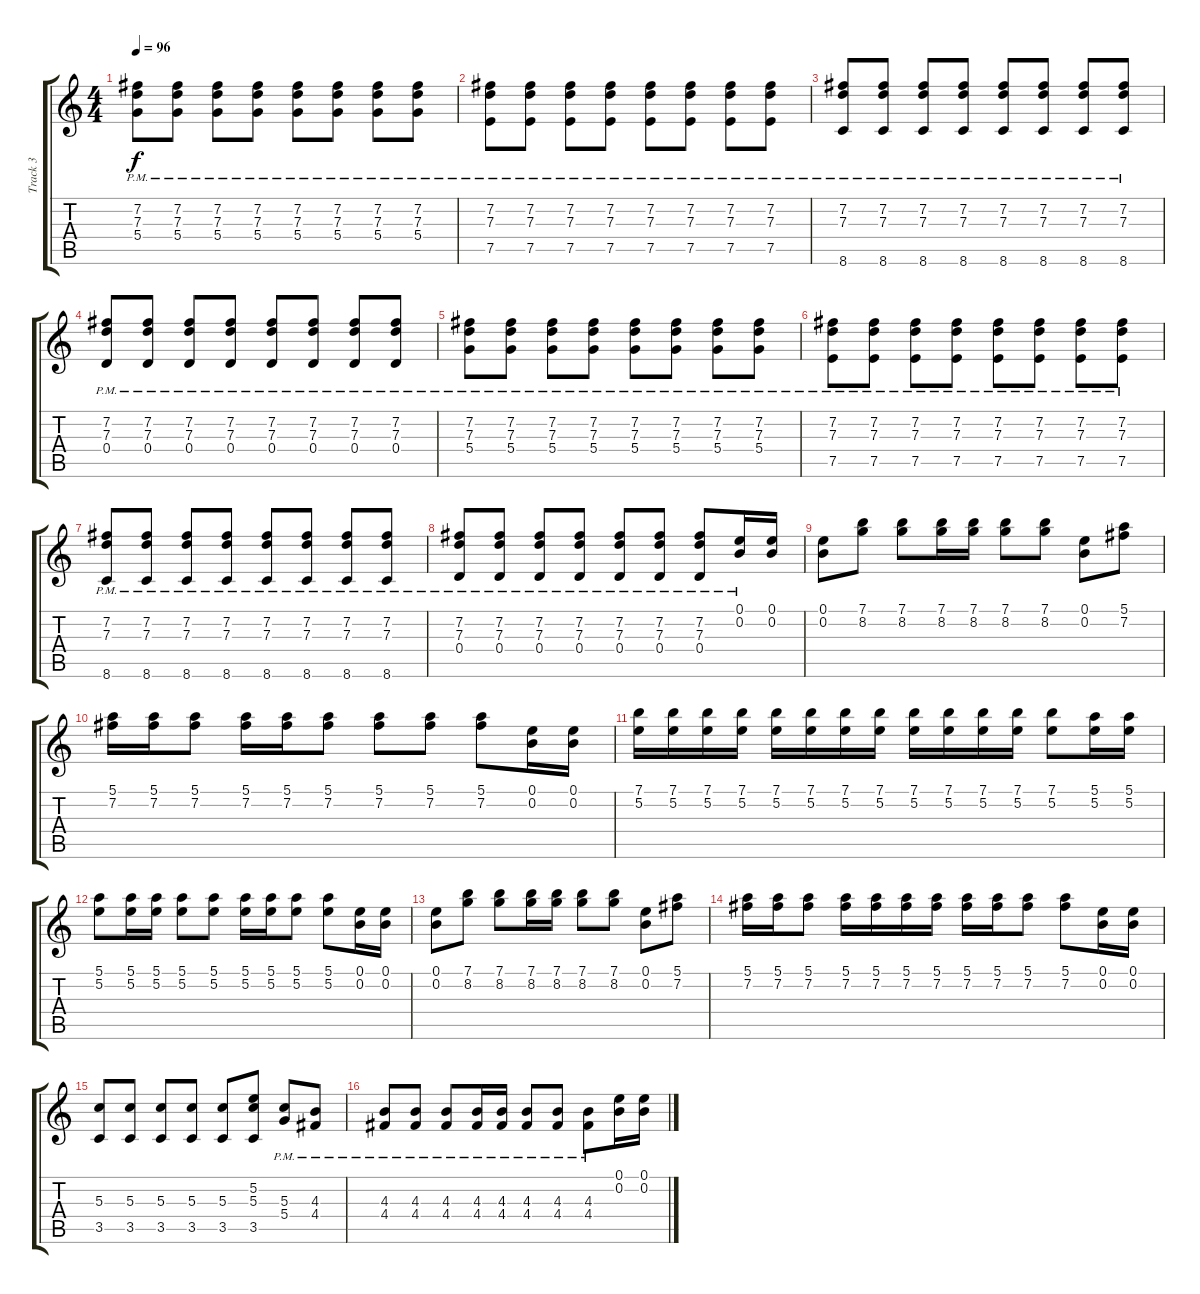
\track ("Track 3" "Track 3") {instrument overdrivenguitar}
\staff {score tabs}
\tuning (E4 B3 G3 D3 A2 E2) {hide}
\ts (4 4)
\tempo 96
\clef g2
\ks c
(7.2{pm} 7.3{pm} 5.4{pm}).8{dy f volume 6 instrument electricguitarclean} (7.2{pm} 7.3{pm} 5.4{pm}).8 (7.2{pm} 7.3{pm} 5.4{pm}).8 (7.2{pm} 7.3{pm} 5.4{pm}).8 (7.2{pm} 7.3{pm} 5.4{pm}).8 (7.2{pm} 7.3{pm} 5.4{pm}).8 (7.2{pm} 7.3{pm} 5.4{pm}).8 (7.2{pm} 7.3{pm} 5.4{pm}).8 |
(7.2{pm} 7.3{pm} 7.5{pm}).8 (7.2{pm} 7.3{pm} 7.5{pm}).8 (7.2{pm} 7.3{pm} 7.5{pm}).8 (7.2{pm} 7.3{pm} 7.5{pm}).8 (7.2{pm} 7.3{pm} 7.5{pm}).8 (7.2{pm} 7.3{pm} 7.5{pm}).8 (7.2{pm} 7.3{pm} 7.5{pm}).8 (7.2{pm} 7.3{pm} 7.5{pm}).8 |
(7.2{pm} 7.3{pm} 8.6{pm}).8 (7.2{pm} 7.3{pm} 8.6{pm}).8 (7.2{pm} 7.3{pm} 8.6{pm}).8 (7.2{pm} 7.3{pm} 8.6{pm}).8 (7.2{pm} 7.3{pm} 8.6{pm}).8 (7.2{pm} 7.3{pm} 8.6{pm}).8 (7.2{pm} 7.3{pm} 8.6{pm}).8 (7.2{pm} 7.3{pm} 8.6{pm}).8 |
(7.2{pm} 7.3{pm} 0.4{pm}).8 (7.2{pm} 7.3{pm} 0.4{pm}).8 (7.2{pm} 7.3{pm} 0.4{pm}).8 (7.2{pm} 7.3{pm} 0.4{pm}).8 (7.2{pm} 7.3{pm} 0.4{pm}).8 (7.2{pm} 7.3{pm} 0.4{pm}).8 (7.2{pm} 7.3{pm} 0.4{pm}).8 (7.2{pm} 7.3{pm} 0.4{pm}).8 |
(7.2{pm} 7.3{pm} 5.4{pm}).8 (7.2{pm} 7.3{pm} 5.4{pm}).8 (7.2{pm} 7.3{pm} 5.4{pm}).8 (7.2{pm} 7.3{pm} 5.4{pm}).8 (7.2{pm} 7.3{pm} 5.4{pm}).8 (7.2{pm} 7.3{pm} 5.4{pm}).8 (7.2{pm} 7.3{pm} 5.4{pm}).8 (7.2{pm} 7.3{pm} 5.4{pm}).8 |
(7.2{pm} 7.3{pm} 7.5{pm}).8 (7.2{pm} 7.3{pm} 7.5{pm}).8 (7.2{pm} 7.3{pm} 7.5{pm}).8 (7.2{pm} 7.3{pm} 7.5{pm}).8 (7.2{pm} 7.3{pm} 7.5{pm}).8 (7.2{pm} 7.3{pm} 7.5{pm}).8 (7.2{pm} 7.3{pm} 7.5{pm}).8 (7.2{pm} 7.3{pm} 7.5{pm}).8 |
(7.2{pm} 7.3{pm} 8.6{pm}).8 (7.2{pm} 7.3{pm} 8.6{pm}).8 (7.2{pm} 7.3{pm} 8.6{pm}).8 (7.2{pm} 7.3{pm} 8.6{pm}).8 (7.2{pm} 7.3{pm} 8.6{pm}).8 (7.2{pm} 7.3{pm} 8.6{pm}).8 (7.2{pm} 7.3{pm} 8.6{pm}).8 (7.2{pm} 7.3{pm} 8.6{pm}).8 |
(7.2{pm} 7.3{pm} 0.4{pm}).8 (7.2{pm} 7.3{pm} 0.4{pm}).8 (7.2{pm} 7.3{pm} 0.4{pm}).8 (7.2{pm} 7.3{pm} 0.4{pm}).8 (7.2{pm} 7.3{pm} 0.4{pm}).8 (7.2{pm} 7.3{pm} 0.4{pm}).8 (7.2{pm} 7.3{pm} 0.4{pm}).8 (0.1 0.2{pm}).16{volume 14} (0.1 0.2).16 |
(0.1 0.2).8 (7.1 8.2).8 (7.1 8.2).8 (7.1 8.2).16 (7.1 8.2).16 (7.1 8.2).8 (7.1 8.2).8 (0.1 0.2).8 (5.1 7.2).8 |
(5.1 7.2).16 (5.1 7.2).16 (5.1 7.2).8 (5.1 7.2).16 (5.1 7.2).16 (5.1 7.2).8 (5.1 7.2).8 (5.1 7.2).8 (5.1 7.2).8 (0.1 0.2).16 (0.1 0.2).16 |
(7.1 5.2).16 (7.1 5.2).16 (7.1 5.2).16 (7.1 5.2).16 (7.1 5.2).16 (7.1 5.2).16 (7.1 5.2).16 (7.1 5.2).16 (7.1 5.2).16 (7.1 5.2).16 (7.1 5.2).16 (7.1 5.2).16 (7.1 5.2).8 (5.1 5.2).16 (5.1 5.2).16 |
(5.1 5.2).8 (5.1 5.2).16 (5.1 5.2).16 (5.1 5.2).8 (5.1 5.2).8 (5.1 5.2).16 (5.1 5.2).16 (5.1 5.2).8 (5.1 5.2).8 (0.1 0.2).16 (0.1 0.2).16 |
(0.1 0.2).8 (7.1 8.2).8 (7.1 8.2).8 (7.1 8.2).16 (7.1 8.2).16 (7.1 8.2).8 (7.1 8.2).8 (0.1 0.2).8 (5.1 7.2).8 |
(5.1 7.2).16 (5.1 7.2).16 (5.1 7.2).8 (5.1 7.2).16 (5.1 7.2).16 (5.1 7.2).16 (5.1 7.2).16 (5.1 7.2).16 (5.1 7.2).16 (5.1 7.2).8 (5.1 7.2).8 (0.1 0.2).16 (0.1 0.2).16 |
(5.3 3.5).8 (5.3 3.5).8 (5.3 3.5).8 (5.3 3.5).8 (5.3 3.5).8 (5.2 5.3 3.5).8 (5.3{pm} 5.4).8 (4.3{pm} 4.4).8 |
(4.3{pm} 4.4).8 (4.3{pm} 4.4).8 (4.3{pm} 4.4).8 (4.3{pm} 4.4).16 (4.3{pm} 4.4).16 (4.3{pm} 4.4).8 (4.3{pm} 4.4).8 (4.3{pm} 4.4).8 (0.1 0.2).16{volume 11 instrument overdrivenguitar} (0.1 0.2).16
